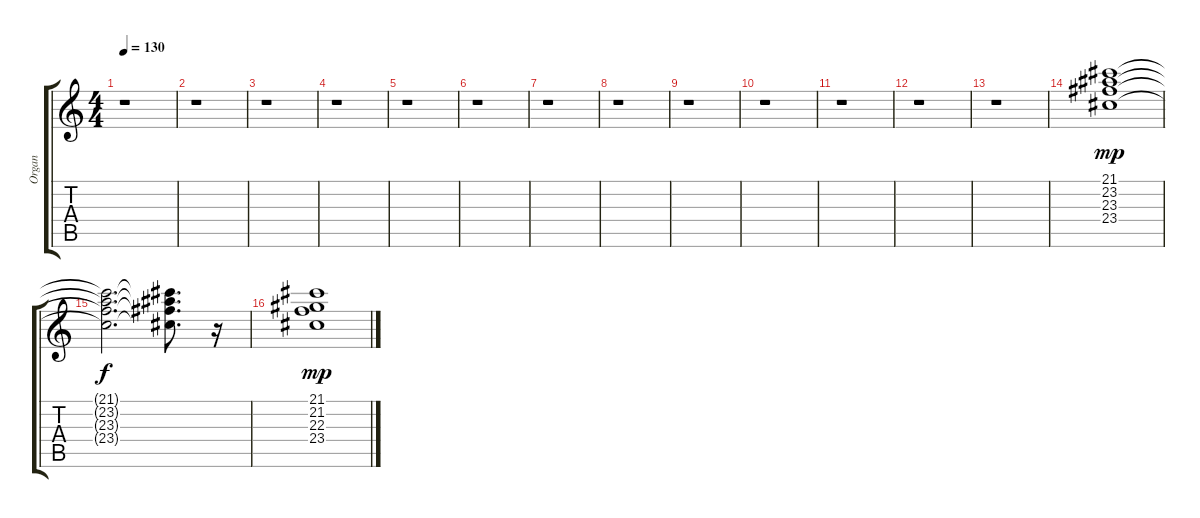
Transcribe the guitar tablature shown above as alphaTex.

\track ("Organ" "Organ") {instrument rockorgan}
\staff {score tabs}
\tuning (E4 B3 G3 D3 A2 E2) {hide}
\ts (4 4)
\tempo 130
\clef g2
\ks c
r.1{dy mp} |
r.1 |
r.1 |
r.1 |
r.1 |
r.1 |
r.1 |
r.1 |
r.1 |
r.1 |
r.1 |
r.1 |
r.1 |
(21.1 23.2 23.3 23.4).1 |
(21.1{t} 23.2{t} 23.3{t} 23.4{t}).2{d dy f} (21.1{t} 23.2{t} 23.3{t} 23.4{t}).8{d} r.16 |
(21.1 21.2 22.3 23.4).1{dy mp}
